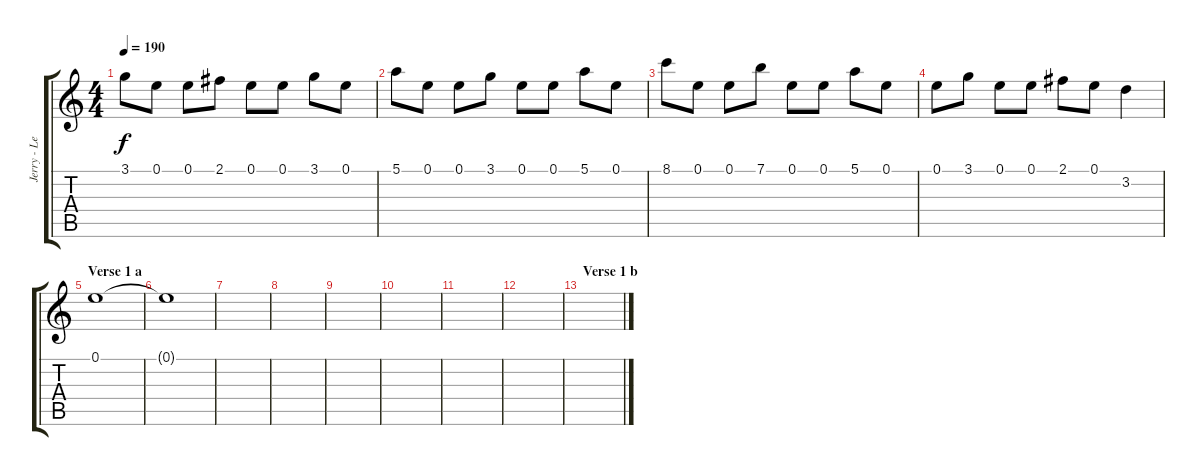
\track ("Jerry - Lead" "Jerry - Le") {instrument distortionguitar}
\staff {score tabs}
\tuning (E4 B3 G3 D3 A2 E2) {hide}
\ts (4 4)
\tempo 190
\clef g2
\ks c
3.1.8{dy f} 0.1.8 0.1.8 2.1.8 0.1.8 0.1.8 3.1.8 0.1.8 |
5.1.8 0.1.8 0.1.8 3.1.8 0.1.8 0.1.8 5.1.8 0.1.8 |
8.1.8 0.1.8 0.1.8 7.1.8 0.1.8 0.1.8 5.1.8 0.1.8 |
0.1.8 3.1.8 0.1.8 0.1.8 2.1.8 0.1.8 3.2.4 |
\section ("" "Verse 1 a")
0.1.1 |
0.1{t}.1 |
|
|
|
|
|
|
\section ("" "Verse 1 b")
